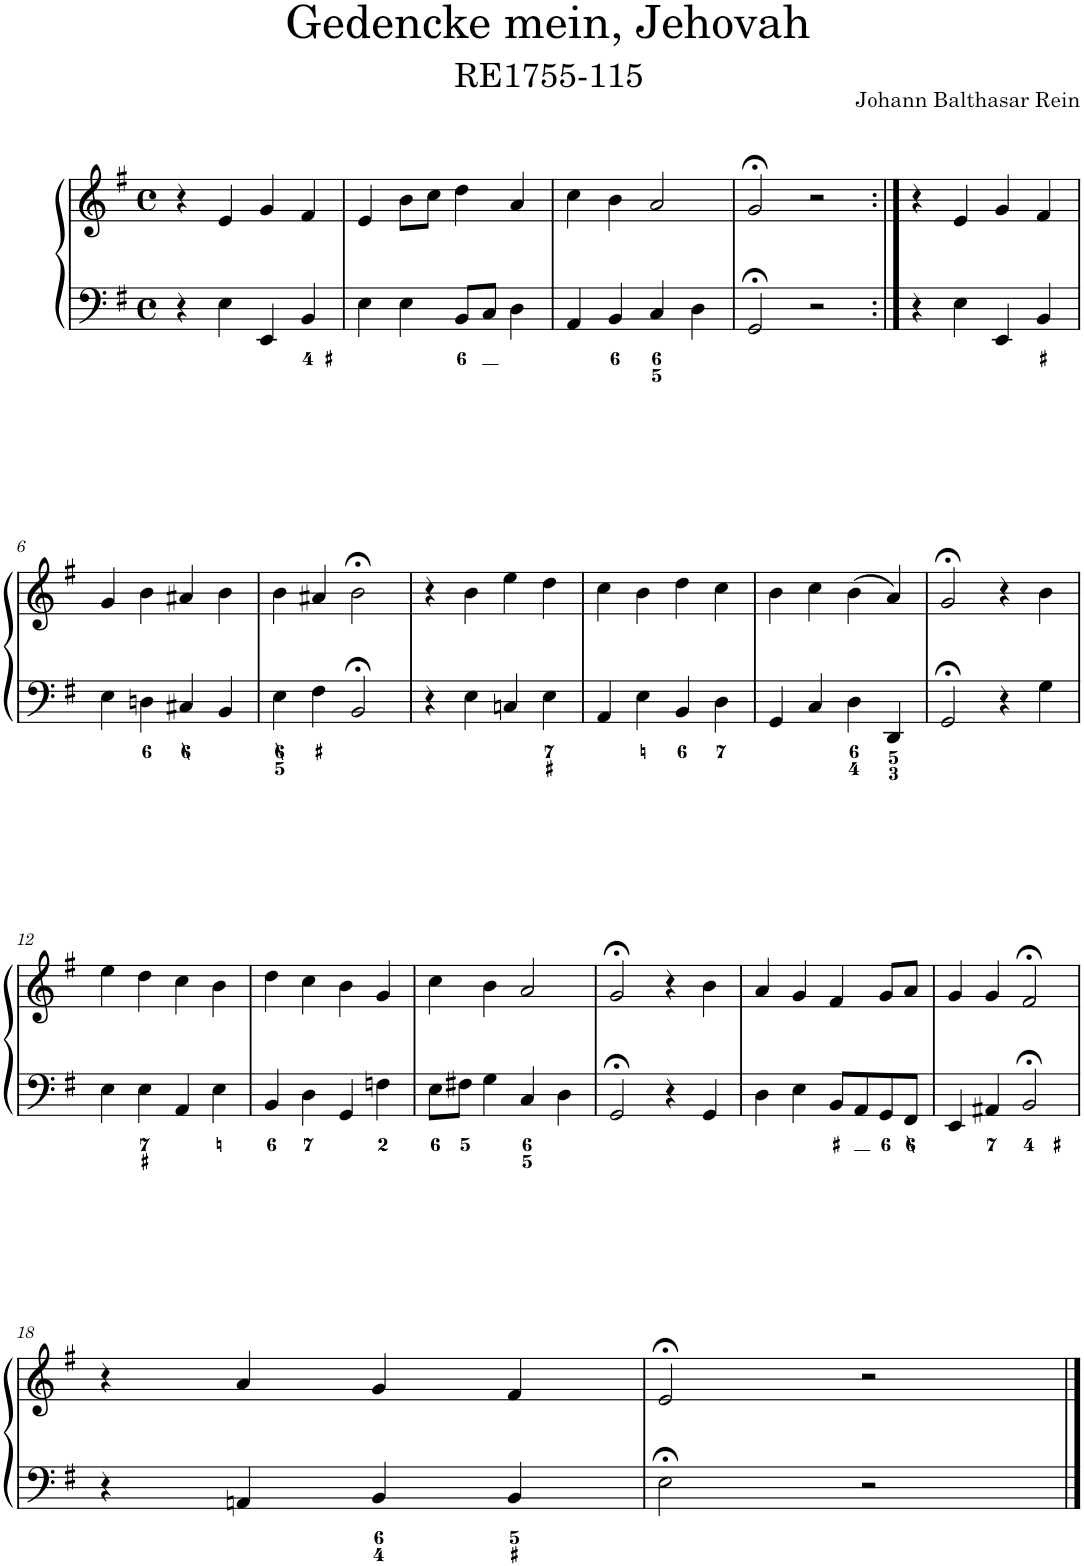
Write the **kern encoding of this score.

**kern	**kern
*part1	*part1
*staff2	*staff1
*I"Piano	*
*I'Pno.	*
*clefF4	*clefG2
*k[f#]	*k[f#]
*M4/4	*M4/4
*met(c)	*met(c)
=1	=1
4r	4r
4E\	4e/
4EE/	4g/
4BB/	4f#/
=2	=2
4E\	4e/
4E\	8b\L
.	8cc\J
8BB/L	4dd\
8C/J	.
4D\	4a/
=3	=3
4AA/	4cc\
4BB/	4b\
4C/	2a/
4D\	.
=4	=4
2GG;</	2g;</
2r	2r
=5:|!	=5:|!
4r	4r
4E\	4e/
4EE/	4g/
4BB/	4f#/
!!LO:LB:g=z
=6	=6
4E\	4g/
4Dn\	4b\
4C#X/	4a#X/
4BB/	4b\
=7	=7
4E\	4b\
4F#\	4a#X/
2BB;</	2b;<\
=8	=8
4r	4r
4E\	4b\
4Cn/	4ee\
4E\	4dd\
=9	=9
4AA/	4cc\
4E\	4b\
4BB/	4dd\
4D\	4cc\
=10	=10
4GG/	4b\
4C/	4cc\
4D\	(4b\
4DD/	4a/)
=11	=11
2GG;</	2g;</
4r	4r
4G\	4b\
!!LO:LB:g=z
=12	=12
4E\	4ee\
4E\	4dd\
4AA/	4cc\
4E\	4b\
=13	=13
4BB/	4dd\
4D\	4cc\
4GG/	4b\
4Fn\	4g/
=14	=14
8E\L	4cc\
8F#X\J	.
4G\	4b\
4C/	2a/
4D\	.
=15	=15
2GG;</	2g;</
4r	4r
4GG/	4b\
=16	=16
4D\	4a/
4E\	4g/
8BB/L	4f#/
8AA/	.
8GG/	8g/L
8FF#/J	8a/J
=17	=17
4EE/	4g/
4AA#X/	4g/
2BB;</	2f#;</
!!LO:LB:g=z
=18	=18
4r	4r
4AAn/	4a/
4BB/	4g/
4BB/	4f#/
=19	=19
2E;<\	2e;</
2r	2r
==	==
*-	*-
